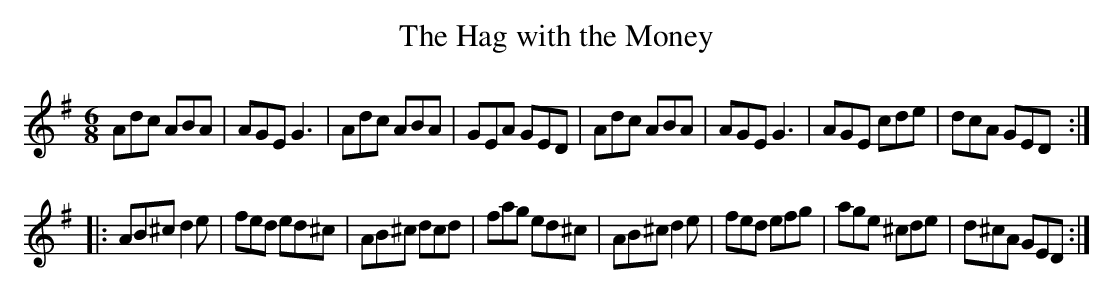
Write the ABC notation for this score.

X:1
T:Hag with the Money, The
M:6/8
K:Dmix
Adc ABA|AGE G3|Adc ABA|GEA GED|Adc ABA|AGE G3|AGE cde|dcA GED:|
|:AB^c d2e|fed ed^c|AB^c dcd|fag ed^c|AB^c d2e|fed efg|age ^cde|d^cA GED:|
